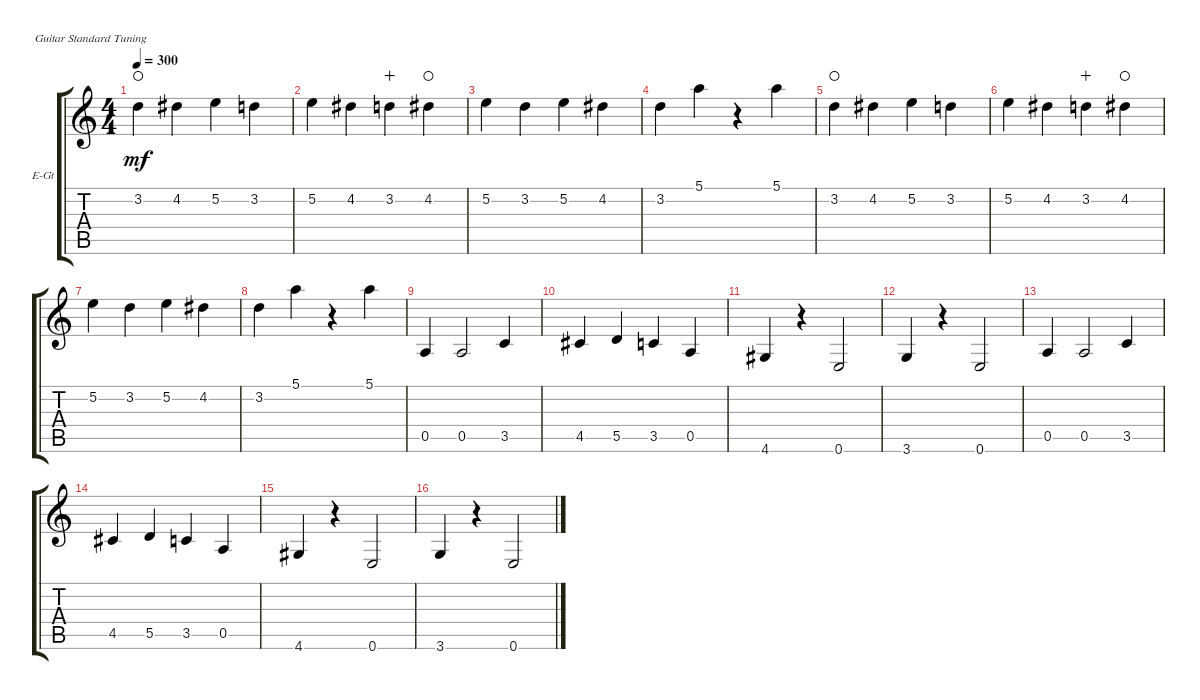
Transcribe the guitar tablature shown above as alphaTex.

\defaultSystemsLayout 4
\bracketExtendMode groupsimilarinstruments
\firstSystemTrackNameOrientation horizontal
\otherSystemsTrackNameOrientation horizontal
\track ("Уауауау" "E-Gt") {instrument distortionguitar}
\staff {score tabs}
\tuning (E4 B3 G3 D3 A2 E2)
\ts (4 4)
\tempo 300
\clef g2
\ks c
3.2.4{dy mf waho} 4.2.4 5.2.4 3.2.4 |
5.2.4 4.2.4 3.2.4{wahc} 4.2.4{waho} |
5.2.4 3.2.4 5.2.4 4.2.4 |
3.2.4 5.1.4 r.4 5.1.4 |
3.2.4{waho} 4.2.4 5.2.4 3.2.4 |
5.2.4 4.2.4 3.2.4{wahc} 4.2.4{waho} |
5.2.4 3.2.4 5.2.4 4.2.4 |
3.2.4 5.1.4 r.4 5.1.4 |
0.5.4 0.5.2 3.5.4 |
4.5.4 5.5.4 3.5.4 0.5.4 |
4.6.4 r.4 0.6.2 |
3.6.4 r.4 0.6.2 |
0.5.4 0.5.2 3.5.4 |
4.5.4 5.5.4 3.5.4 0.5.4 |
4.6.4 r.4 0.6.2 |
3.6.4 r.4 0.6.2
